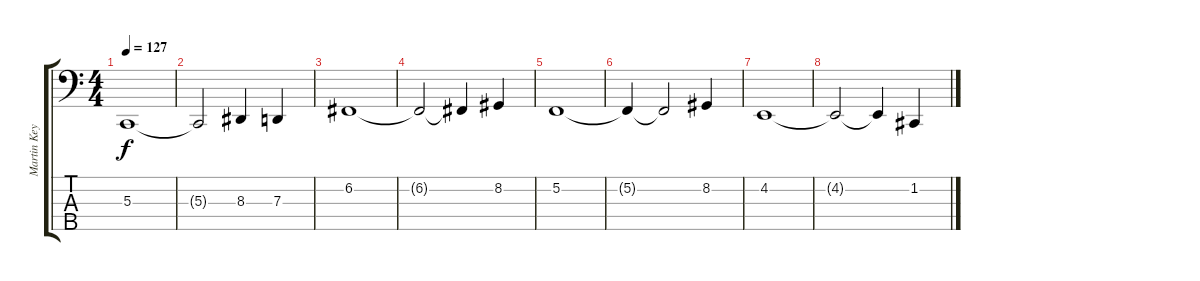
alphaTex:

\track ("Martin Keyboard3" "Martin Key") {instrument synthstrings1}
\staff {score tabs}
\tuning (F2 C2 G1 D1 A0) {hide}
\ts (4 4)
\tempo 127
\clef f4
\ks c
5.3.1{dy f instrument synthstrings1} |
5.3{t}.2 8.3.4 7.3.4 |
6.2.1 |
6.2{t}.2 6.2{t}.4 8.2.4 |
5.2.1 |
5.2{t}.4 5.2{t}.2 8.2.4 |
4.2.1 |
4.2{t}.2 4.2{t}.4 1.2.4
